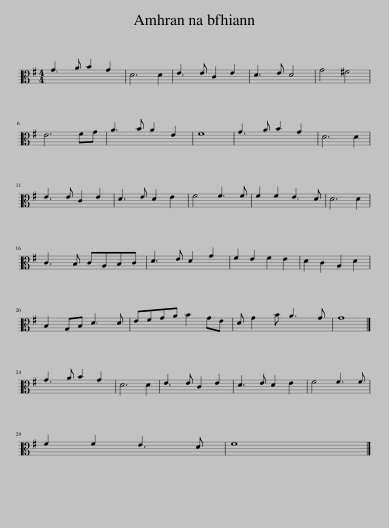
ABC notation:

X:1
L:1/8
M:4/4
I:linebreak $
K:G
V:1 alto
V:1
 G3 A B2 G2 | D6 D2 | E3 E C2 E2 | D3 E D4 | G4 ^F4 |$ %5
 E6 FG | A3 B A2 E2 | F8 | G3 A B2 G2 | D6 D2 |$ %10
 E3 E C2 E2 | D3 E D2 E2 | F4 F3 F | F2 F2 E3 D | D6 D2 |$ %15
 C3 B, CA,B,C | D3 E D2 G2 | F2 E2 F2 E2 | D2 C2 A,2 D2 |$ B,2 G,B, D3 D | %20
 EFGA B2 GE | D G2 B A3 G | G8 |]$ G3 A B2 G2 | D6 D2 | %25
 E3 E C2 E2 | D3 E D2 E2 | F4 F3 F |$ F2 F2 E3 D | F8 |] %30
